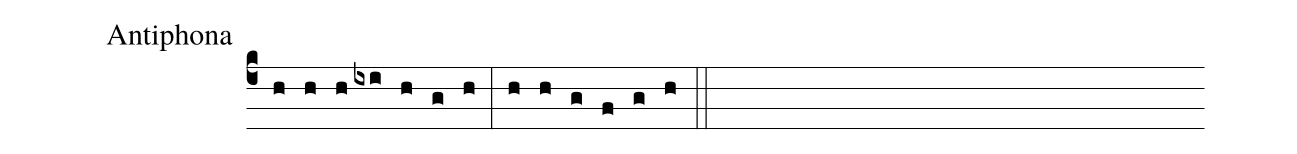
office-part: Antiphona;
%%
 (c4h) (h) (h) (ixi) (h) (g) (h) (:) (h) (h) (g) (f) (g) (h) (::)
